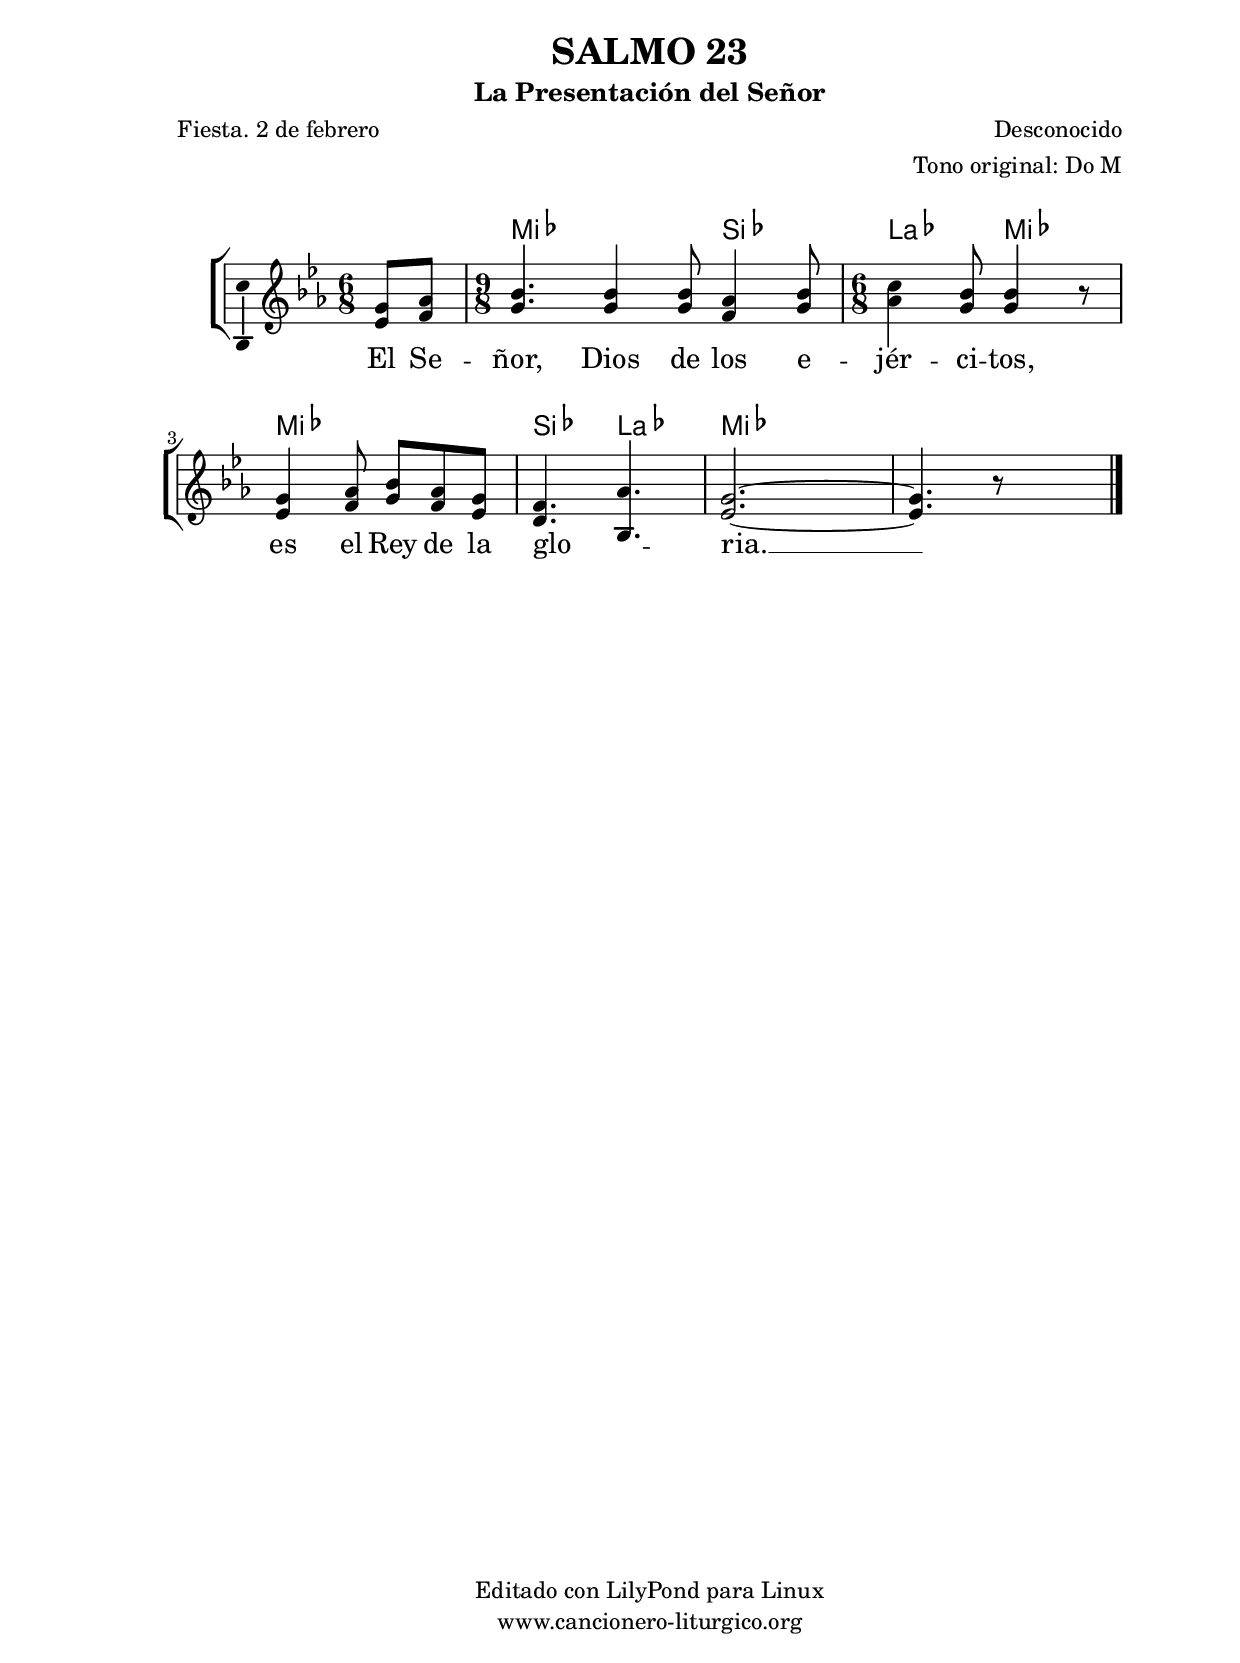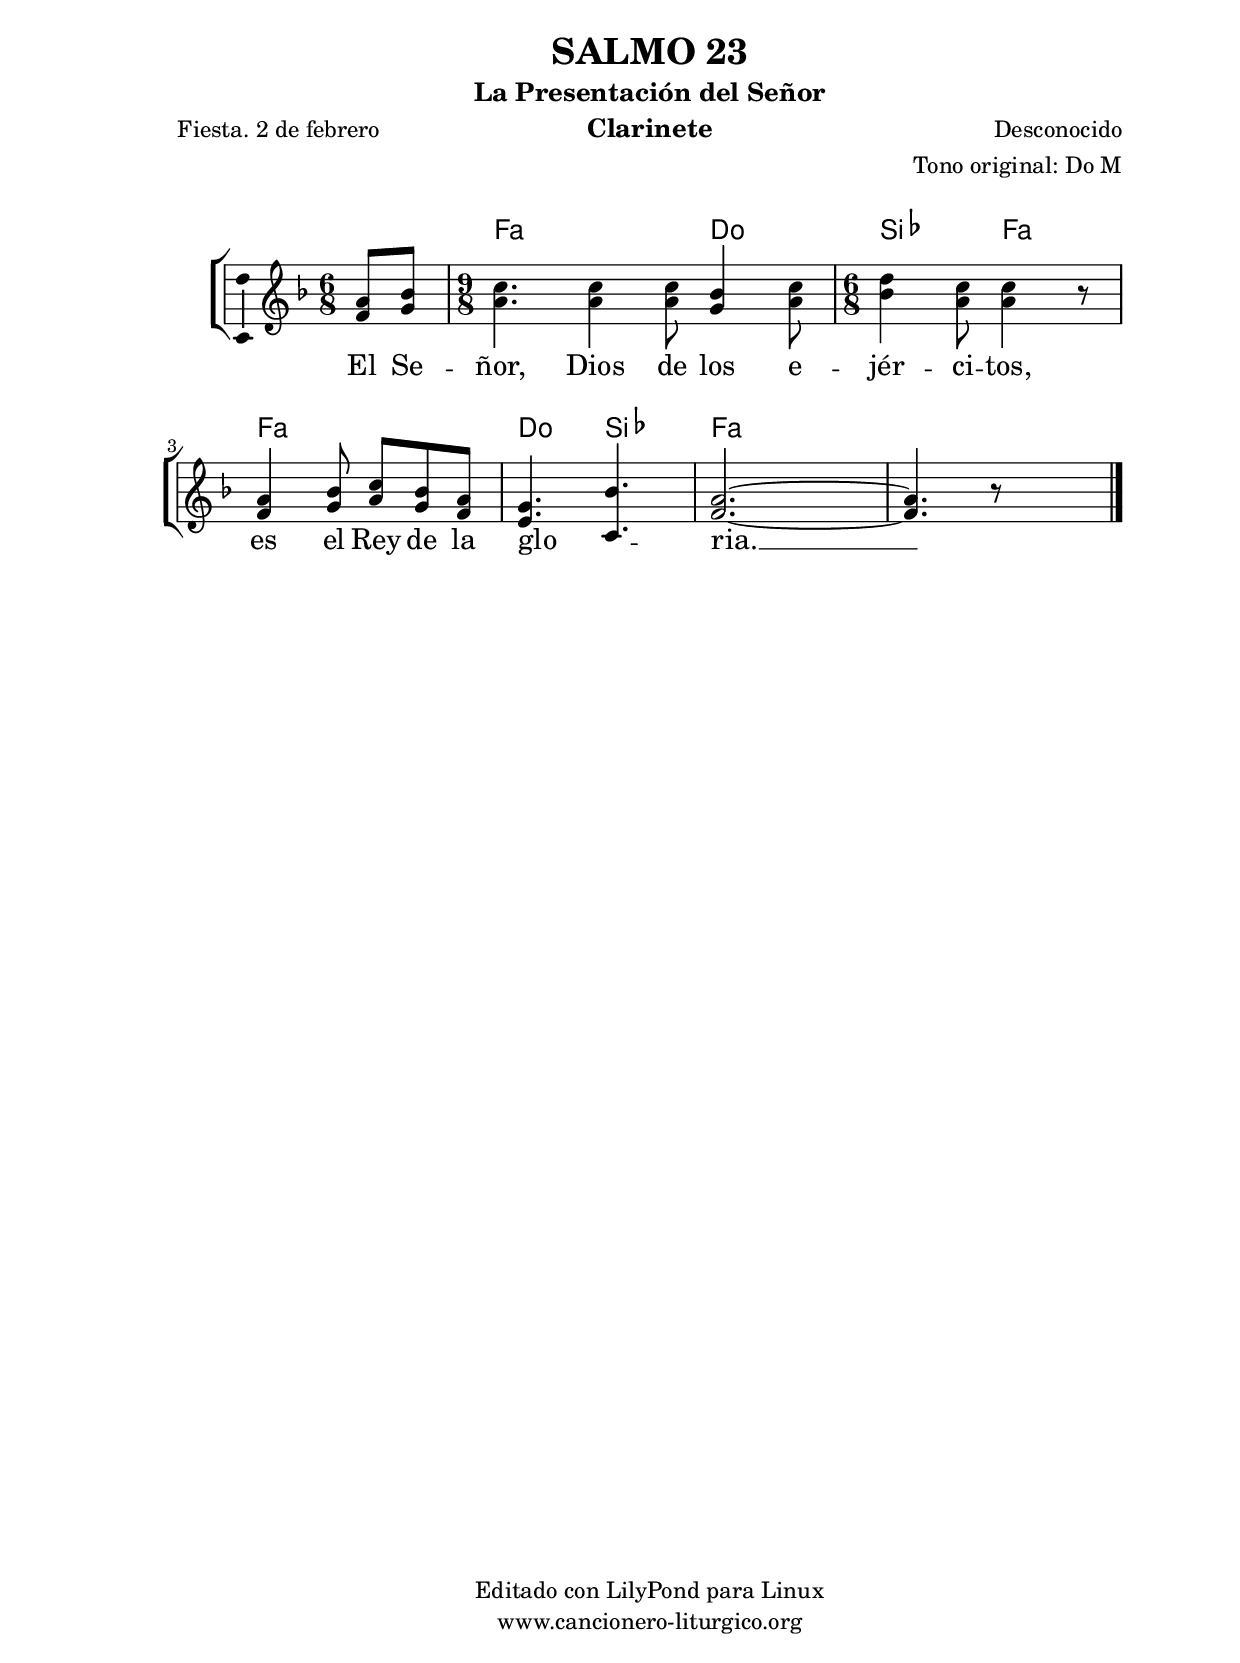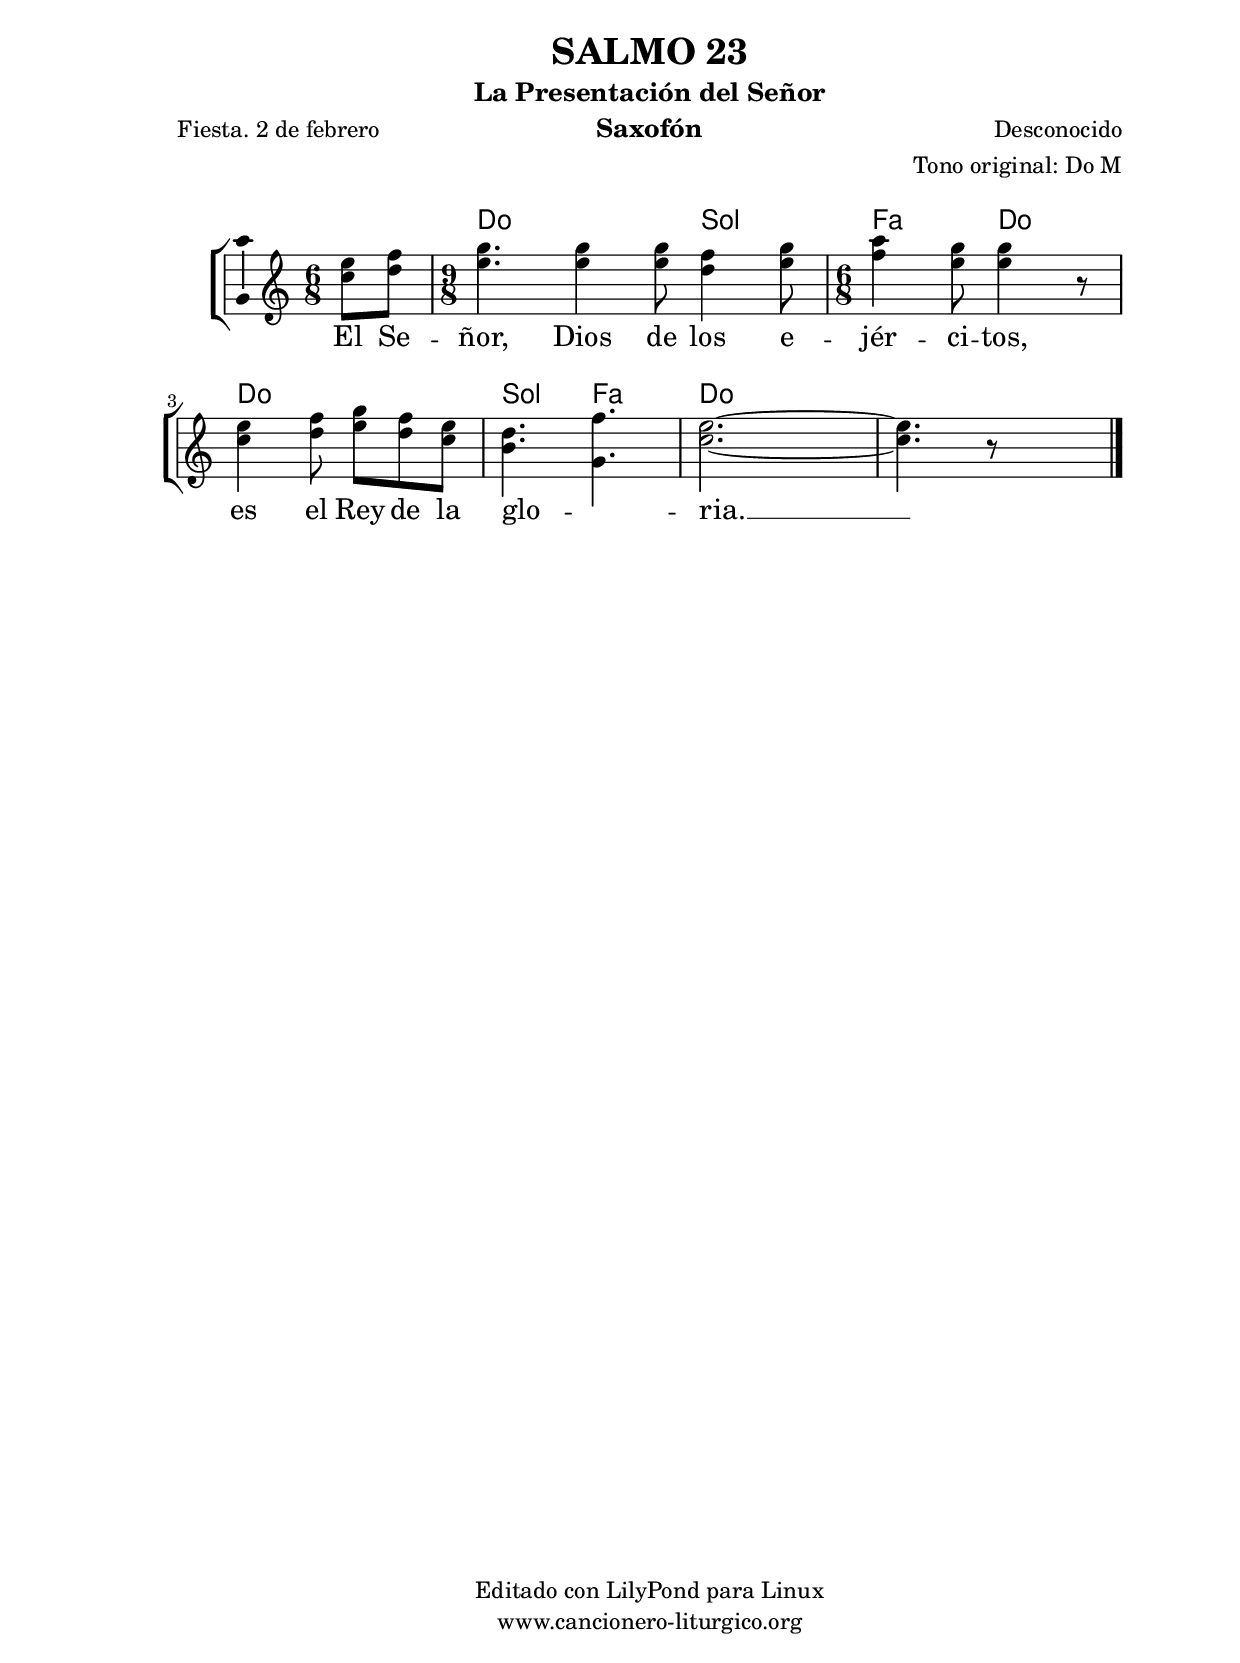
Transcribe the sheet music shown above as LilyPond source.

%
%para convertir .midi en .wav:
%timidity filename.midi -Ow -o finename.wav
%
%
%Para convertir de .wav a .mp3:
%lame -h -m j filename.wav
%
%
%para escuchar el midi:
%timidity nombrefichero.midi
%


%versión de lilypond para la que se ha escrito esta partitura:
\version "2.16.0"

	%Tamaño papel
	#(set-default-paper-size "a4")
	%Tamaño partitura
	#(set-global-staff-size 20)
	%No responde al pulsar sobre una nota
	#(ly:set-option 'point-and-click #f)

%parámetros del encabezamiento:
\header {
	title = "SALMO 23"
	subtitle = "La Presentación del Señor"
	composer = "Desconocido"
	poet = "Fiesta. 2 de febrero"
	meter = ""
	arranger = "Tono original: Do M"
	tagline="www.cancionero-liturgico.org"
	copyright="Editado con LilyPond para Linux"
	tiempo = ""
	usos = "Salmo"
	letra = "El Señor, Dios de los ejércitos, es el Rey de la gloria."
	}

%parámetros asociados al papel:
\paper  {
	oddHeaderMarkup = \markup {\fill-line { \on-the-fly #not-first-page \fromproperty #'header:title \on-the-fly #not-first-page \fromproperty #'header:composer }}
	evenHeaderMarkup = \markup {\fill-line { \fromproperty #'header:composer \fromproperty #'header:title }}
	#(set-paper-size "a4")
	print-page-number = ##f
	first-page-number = 1
	print-first-page-number = ##f
%	head-separation = 3.0 \cm
	top-margin = 2.0 \cm
	bottom-margin = 0.5\cm
%%%	bottom-margin = -1.0\cm
	left-margin = 3.0 \cm
	line-width = 16.0 \cm 
	indent = 8\mm
	interscoreline = 2.\mm
	between-system-space = 15\mm
%	para que las partituras no llenen la hoja:
	ragged-bottom = ##t
%	idem para la última hoja:
	ragged-last-bottom = ##f
%	para que las partituras llenen el ancho del papel:
	ragged-last = ##f
	after-title-space = 2.5 \cm
%page-count=1
%system-count=8

	%Flexible Vertical Spacing
%	markup-markup-spacing =
%	#'((basic-distance . 15) (minimum-distance . 15) (padding . 3))
	markup-system-spacing =
	#'((basic-distance . 15) (minimum-distance . 15) (padding . 3))
	system-system-spacing =
	#'((basic-distance . 15) (minimum-distance . 15) (padding . 3))
	score-system-spacing =
	#'((basic-distance . 15) (minimum-distance . 15) (padding . 5))
%	top-system-spacing = % header
%	#'((basic-distance . 8) (minimum-distance . 0) (padding . 3))
%	top-markup-spacing =
%	#'((basic-distance . 20) (minimum-distance . 20) (padding . 3))
	last-bottom-spacing = % footer
	#'((basic-distance . 5) (minimum-distance . 5) (padding . 3))
%	score-markup-spacing =
%	#'((basic-distance . 16) (minimum-distance . 13) (padding . 3))

	}


%parámetros que afectan a toda la partitura:
global =  {
	%clave de sol (G):
	\clef G
	%armadura:
	\transpose c ees
	\key c \major
	\tempo 4=90
	\set Score.tempoHideNote = ##t
	}


acordes = {
	\italianChords
	\chordmode {
	\transpose c ees
{

s4
c4. c g f c c c g f c s

	}
	}
}

melodia = 
	\transpose c ees
{
	\relative c'{

<<
{
\time 6/8
\partial4 c8 d

\time 9/8
e4. e4 e8 d4 e8

\time 6/8
f4 e8 e4 r8
c4 d8 e d c
b4. g
c2.~
c4. r8 s4
}
{
\time 6/8
\partial4 e8 f

\time 9/8
g4. g4 g8 f4 g8

\time 6/8
a4 g8 g4 r8
e4 f8 g f e
d4. f
e2.~
e4. r8 s4
}
>>

	\bar "|."
	}
	}


texto = \lyricmode {
El Se -- ñor, Dios de los e -- jér -- ci -- tos, es el Rey de la glo -- _ ria. __
	}


acordesStaff = \context ChordNames = acordesStaff <<
	\set chordChanges = ##t
	\acordes
	>>


vozStaff = \context Voice = vozStaff
\with {\consists "Ambitus_engraver"}
<<
%	\set Staff.instrumentName = ""
%	\set Staff.shortInstrumentName = ""
%	\set Staff.midiInstrument = #"clarinet"
%	\set Staff.midiInstrument = #"cello"
%	\set Staff.midiInstrument = #"flute"
	\set Staff.midiInstrument = #"electric guitar (jazz)"
%	\set Staff.midiInstrument = #"english horn"
%	\set Staff.midiInstrument = #"violin"
%	\set Staff.midiInstrument = #"glockenspiel"
	\set Staff.midiMinimumVolume = #0.7
	\set Staff.midiMaximumVolume = #0.9
	\global
	\melodia
	>>


textoStaff = \context Lyrics = textoStaff <<
	\lyricsto vozStaff \texto
	>>

\book {
	\score {
		\context ChoirStaff {
			\override StaffGroup.SystemStartBracket #'collapse-height = #1
			\override Score.SystemStartBar #'collapse-height = #1
			<<
			\acordesStaff
			\vozStaff
			\textoStaff
			>>
			}
		\layout {
	    		\context {
				\Lyrics
				\override LyricText #'font-size = #2
				}
	   		 \context {
				\Score
				%fontSize = #3
				\override StaffSymbol #'staff-space = #(magstep +3)
				%\override Beam #'thickness = #0.55
				%\override SpacingSpanner #'spacing-increment = #1.0
				%\override Slur #'height-limit = #1.5
				}
			}
		}
	\score {
		\unfoldRepeats
		\context ChoirStaff {
			<<
			\acordesStaff
			\vozStaff
			>>
			}
		\midi {
	  		\context {
	  			\Score
				tempoWholesPerMinute = #(ly:make-moment 70 4)
				}
			}
		}
	}

%Partitura para clarinete
#(define output-suffix "C")
\book {
	\header{
		instrument = "Clarinete"
		}
	\score {
		\context ChoirStaff {
			\override StaffGroup.SystemStartBracket #'collapse-height = #1
			\override Score.SystemStartBar #'collapse-height = #1
\transpose c d
			<<
			\acordesStaff
			\vozStaff
			\textoStaff
			>>
			}
		\layout {
	    		\context {
				\Lyrics
				\override LyricText #'font-size = #2
				}
	   		 \context {
				\Score
				%fontSize = #3
				\override StaffSymbol #'staff-space = #(magstep +3)
				%\override Beam #'thickness = #0.55
				%\override SpacingSpanner #'spacing-increment = #1.0
				%\override Slur #'height-limit = #1.5
				}
			}
		}
	}

%Partitura para saxofón
#(define output-suffix "S")
\book {
	\header{
		instrument = "Saxofón"
		}
	\score {
		\context ChoirStaff {
			\override StaffGroup.SystemStartBracket #'collapse-height = #1
			\override Score.SystemStartBar #'collapse-height = #1
\transpose c a
			<<
			\acordesStaff
			\vozStaff
			\textoStaff
			>>
			}
		\layout {
	    		\context {
				\Lyrics
				\override LyricText #'font-size = #2
				}
	   		 \context {
				\Score
				%fontSize = #3
				\override StaffSymbol #'staff-space = #(magstep +3)
				%\override Beam #'thickness = #0.55
				%\override SpacingSpanner #'spacing-increment = #1.0
				%\override Slur #'height-limit = #1.5
				}
			}
		}
	}

